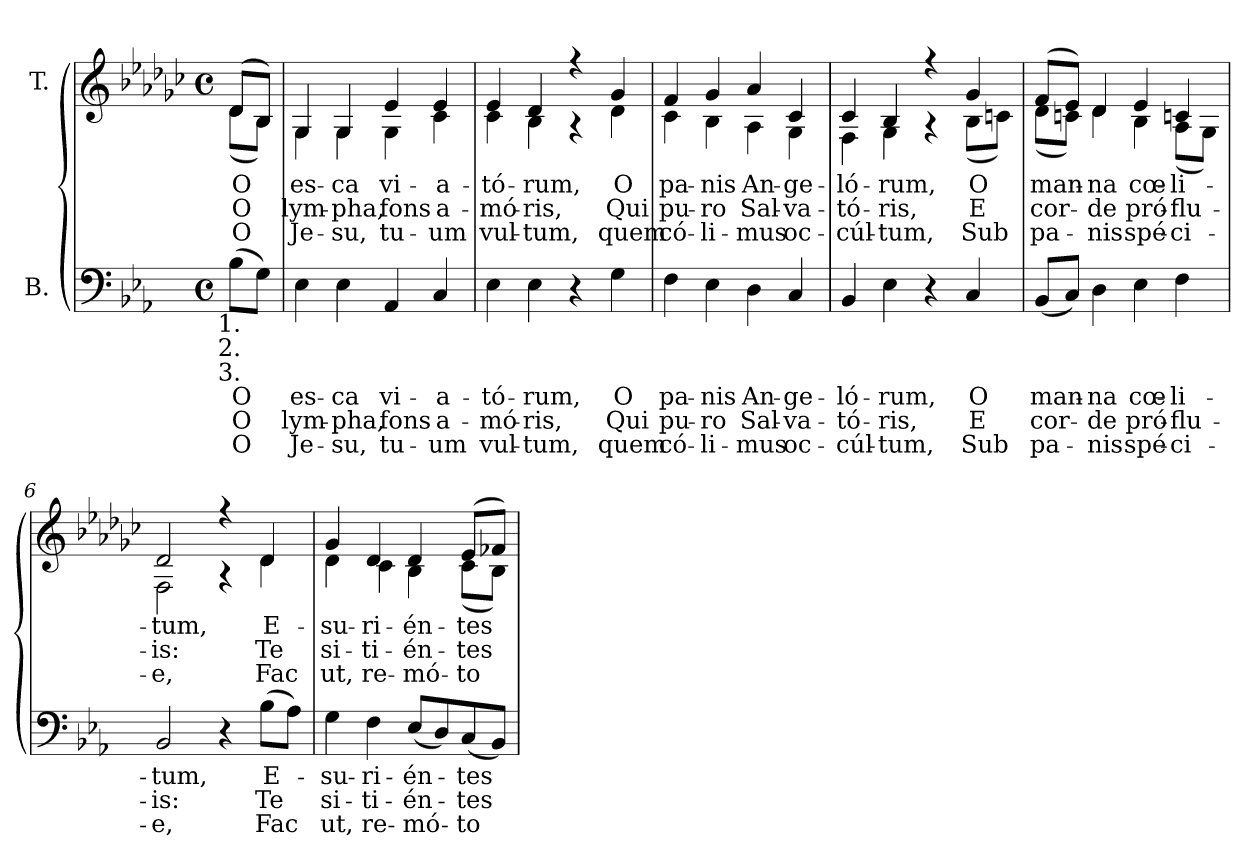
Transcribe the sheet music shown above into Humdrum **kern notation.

**kern	**text	**text	**text	**kern	**text	**text	**text
*part2	*part2	*part2	*part2	*part1	*part1	*part1	*part1
*staff2	*staff2	*staff2	*staff2	*staff1	*staff1	*staff1	*staff1
*I"B.	*	*	*	*I"T.	*	*	*
!!LO:PB:g=z
*clefF4	*	*	*	*clefG2	*	*	*
*	*	*	*	*ITrd2c3	*	*	*
*k[b-e-a-]	*	*	*	*k[b-e-a-]	*	*	*
*E-:	*	*	*	*E-:	*	*	*
*M4/4	*	*	*	*M4/4	*	*	*
*met(c)	*	*	*	*met(c)	*	*	*
*MM76	*	*	*	*MM76	*	*	*
=	=	=	=	=	=	=	=
!	!LO:LY:b:color=#000000	!LO:LY:b:color=#000000	!LO:LY:b:color=#000000	!	!	!	!
!	!	!	!	!LO:TX:b:cj:t=1.	!	!	!
!	!	!	!	!LO:TX:b:cj:t=2.	!	!	!
!	!	!	!	!LO:TX:b:cj:t=3.	!	!	!
!LO:TX:b:cj:t=1.	!	!	!	!	!	!	!
!LO:TX:b:cj:t=2.	!	!	!	!	!	!	!
!LO:TX:b:cj:t=3.	!	!	!	!	!	!	!
!	!	!	!	!	!LO:LY:b:color=#000000	!LO:LY:b:color=#000000	!LO:LY:b:color=#000000
*	*	*	*	*^	*	*	*
(8B-i\L	O	O	O	(8B-i/L	(8B-i\L	O	O	O
8Gi\J)	.	.	.	8Gi/J)	8Gi\J)	.	.	.
=1	=1	=1	=1	=1	=1	=1	=1	=1
!	!LO:LY:b:color=#000000	!LO:LY:b:color=#000000	!LO:LY:b:color=#000000	!	!	!	!	!
!	!	!	!	!	!	!LO:LY:b:color=#000000	!LO:LY:b:color=#000000	!LO:LY:b:color=#000000
4E-i\	es-	lym-	Je-	4E-i/	4E-i\	es-	lym-	Je-
!	!LO:LY:b:color=#000000	!LO:LY:b:color=#000000	!LO:LY:b:color=#000000	!	!	!	!	!
!	!	!	!	!	!	!LO:LY:b:color=#000000	!LO:LY:b:color=#000000	!LO:LY:b:color=#000000
4E-i\	-ca	-pha,	-su,	4E-i/	4E-i\	-ca	-pha,	-su,
!	!LO:LY:b:color=#000000	!LO:LY:b:color=#000000	!LO:LY:b:color=#000000	!	!	!	!	!
!	!	!	!	!	!	!LO:LY:b:color=#000000	!LO:LY:b:color=#000000	!LO:LY:b:color=#000000
4AA-i/	vi-	fons	tu-	4ci/	4E-i\	vi-	fons	tu-
!	!LO:LY:b:color=#000000	!LO:LY:b:color=#000000	!LO:LY:b:color=#000000	!	!	!	!	!
!	!	!	!	!	!	!LO:LY:b:color=#000000	!LO:LY:b:color=#000000	!LO:LY:b:color=#000000
4Ci/	-a-	a-	-um	4ci/	4A-i\	-a-	a-	-um
=2	=2	=2	=2	=2	=2	=2	=2	=2
!	!LO:LY:b:color=#000000	!LO:LY:b:color=#000000	!LO:LY:b:color=#000000	!	!	!	!	!
!	!	!	!	!	!	!LO:LY:b:color=#000000	!LO:LY:b:color=#000000	!LO:LY:b:color=#000000
4E-i\	-tó-	-mó-	vul-	4ci/	4A-i\	-tó-	-mó-	vul-
!	!LO:LY:b:color=#000000	!LO:LY:b:color=#000000	!LO:LY:b:color=#000000	!	!	!	!	!
!	!	!	!	!	!	!LO:LY:b:color=#000000	!LO:LY:b:color=#000000	!LO:LY:b:color=#000000
4E-i\	-rum,	-ris,	-tum,	4B-i/	4Gi\	-rum,	-ris,	-tum,
4r	.	.	.	4r	4r	.	.	.
!	!LO:LY:b:color=#000000	!LO:LY:b:color=#000000	!LO:LY:b:color=#000000	!	!	!	!	!
!	!	!	!	!	!	!LO:LY:b:color=#000000	!LO:LY:b:color=#000000	!LO:LY:b:color=#000000
4Gi\	O	Qui	quem	4e-i/	4B-i\	O	Qui	quem
=3	=3	=3	=3	=3	=3	=3	=3	=3
!	!LO:LY:b:color=#000000	!LO:LY:b:color=#000000	!LO:LY:b:color=#000000	!	!	!	!	!
!	!	!	!	!	!	!LO:LY:b:color=#000000	!LO:LY:b:color=#000000	!LO:LY:b:color=#000000
4Fi\	pa-	pu-	có-	4di/	4A-i\	pa-	pu-	có-
!	!LO:LY:b:color=#000000	!LO:LY:b:color=#000000	!LO:LY:b:color=#000000	!	!	!	!	!
!	!	!	!	!	!	!LO:LY:b:color=#000000	!LO:LY:b:color=#000000	!LO:LY:b:color=#000000
4E-i\	-nis	-ro	-li-	4e-i/	4Gi\	-nis	-ro	-li-
!	!LO:LY:b:color=#000000	!LO:LY:b:color=#000000	!LO:LY:b:color=#000000	!	!	!	!	!
!	!	!	!	!	!	!LO:LY:b:color=#000000	!LO:LY:b:color=#000000	!LO:LY:b:color=#000000
4Di\	An-	Sal-	-mus	4fi/	4Fi\	An-	Sal-	-mus
!	!LO:LY:b:color=#000000	!LO:LY:b:color=#000000	!LO:LY:b:color=#000000	!	!	!	!	!
!	!	!	!	!	!	!LO:LY:b:color=#000000	!LO:LY:b:color=#000000	!LO:LY:b:color=#000000
4Ci/	-ge-	-va-	oc-	4A-i/	4E-i\	-ge-	-va-	oc-
=4	=4	=4	=4	=4	=4	=4	=4	=4
!	!LO:LY:b:color=#000000	!LO:LY:b:color=#000000	!LO:LY:b:color=#000000	!	!	!	!	!
!	!	!	!	!	!	!LO:LY:b:color=#000000	!LO:LY:b:color=#000000	!LO:LY:b:color=#000000
4BB-i/	-ló-	-tó-	-cúl-	4A-i/	4Di\	-ló-	-tó-	-cúl-
!	!LO:LY:b:color=#000000	!LO:LY:b:color=#000000	!LO:LY:b:color=#000000	!	!	!	!	!
!	!	!	!	!	!	!LO:LY:b:color=#000000	!LO:LY:b:color=#000000	!LO:LY:b:color=#000000
4E-i\	-rum,	-ris,	-tum,	4Gi/	4E-i\	-rum,	-ris,	-tum,
4r	.	.	.	4r	4r	.	.	.
!	!LO:LY:b:color=#000000	!LO:LY:b:color=#000000	!LO:LY:b:color=#000000	!	!	!	!	!
!	!	!	!	!	!	!LO:LY:b:color=#000000	!LO:LY:b:color=#000000	!LO:LY:b:color=#000000
4Ci/	O	E	Sub	4e-i/	(8Gi\L	O	E	Sub
.	.	.	.	.	8Ani\J)	.	.	.
=5	=5	=5	=5	=5	=5	=5	=5	=5
!	!LO:LY:b:color=#000000	!LO:LY:b:color=#000000	!LO:LY:b:color=#000000	!	!	!	!	!
!	!	!	!	!	!	!LO:LY:b:color=#000000	!LO:LY:b:color=#000000	!LO:LY:b:color=#000000
(8BB-i/L	man-	cor-	pa-	(8di/L	(8B-i\L	man-	cor-	pa-
8Ci/J)	.	.	.	8ci/J)	8Ani\J)	.	.	.
!	!LO:LY:b:color=#000000	!LO:LY:b:color=#000000	!LO:LY:b:color=#000000	!	!	!	!	!
!	!	!	!	!	!	!LO:LY:b:color=#000000	!LO:LY:b:color=#000000	!LO:LY:b:color=#000000
4Di\	-na	-de	-nis	4B-i/	4B-i\	-na	-de	-nis
!	!LO:LY:b:color=#000000	!LO:LY:b:color=#000000	!LO:LY:b:color=#000000	!	!	!	!	!
!	!	!	!	!	!	!LO:LY:b:color=#000000	!LO:LY:b:color=#000000	!LO:LY:b:color=#000000
4E-i\	cœ-	pró-	spé-	4ci/	4Gi\	cœ-	pró-	spé-
!	!LO:LY:b:color=#000000	!LO:LY:b:color=#000000	!LO:LY:b:color=#000000	!	!	!	!	!
!	!	!	!	!	!	!LO:LY:b:color=#000000	!LO:LY:b:color=#000000	!LO:LY:b:color=#000000
4Fi\	-li-	-flu-	-ci-	4Ani/	(8Fi\L	-li-	-flu-	-ci-
.	.	.	.	.	8E-i\J)	.	.	.
!!LO:LB:g=z	!!
=6	=6	=6	=6	=6	=6	=6	=6	=6
!	!LO:LY:b:color=#000000	!LO:LY:b:color=#000000	!LO:LY:b:color=#000000	!	!	!	!	!
!	!	!	!	!	!	!LO:LY:b:color=#000000	!LO:LY:b:color=#000000	!LO:LY:b:color=#000000
2BB-i/	-tum,	-is:	-e,	2B-i/	2Di\	-tum,	-is:	-e,
4r	.	.	.	4r	4r	.	.	.
!	!LO:LY:b:color=#000000	!LO:LY:b:color=#000000	!LO:LY:b:color=#000000	!	!	!	!	!
!	!	!	!	!	!	!LO:LY:b:color=#000000	!LO:LY:b:color=#000000	!LO:LY:b:color=#000000
(8B-i\L	E-	Te	Fac	4B-i/	4B-i\	E-	Te	Fac
8A-i\J)	.	.	.	.	.	.	.	.
=7	=7	=7	=7	=7	=7	=7	=7	=7
!	!LO:LY:b:color=#000000	!LO:LY:b:color=#000000	!LO:LY:b:color=#000000	!	!	!	!	!
!	!	!	!	!	!	!LO:LY:b:color=#000000	!LO:LY:b:color=#000000	!LO:LY:b:color=#000000
4Gi\	-su-	si-	ut,	4e-i/	4B-i\	-su-	si-	ut,
!	!LO:LY:b:color=#000000	!LO:LY:b:color=#000000	!LO:LY:b:color=#000000	!	!	!	!	!
!	!	!	!	!	!	!LO:LY:b:color=#000000	!LO:LY:b:color=#000000	!LO:LY:b:color=#000000
4Fi\	-ri-	-ti-	re-	4B-i/	4A-i\	-ri-	-ti-	re-
!	!LO:LY:b:color=#000000	!LO:LY:b:color=#000000	!LO:LY:b:color=#000000	!	!	!	!	!
!	!	!	!	!	!	!LO:LY:b:color=#000000	!LO:LY:b:color=#000000	!LO:LY:b:color=#000000
(8E-i/L	-én-	-én-	-mó-	4B-i/	4Gi\	-én-	-én-	-mó-
8Di/)	.	.	.	.	.	.	.	.
!	!LO:LY:b:color=#000000	!LO:LY:b:color=#000000	!LO:LY:b:color=#000000	!	!	!	!	!
!	!	!	!	!	!	!LO:LY:b:color=#000000	!LO:LY:b:color=#000000	!LO:LY:b:color=#000000
(8Ci/	-tes	-tes	-to	(8ci/L	(8A-i\L	-tes	-tes	-to
8BB-i/J)	.	.	.	8d-Xi/J)	8Gi\J)	.	.	.
*	*	*	*	*v	*v	*	*	*
=	=	=	=	=	=	=	=
*-	*-	*-	*-	*-	*-	*-	*-
